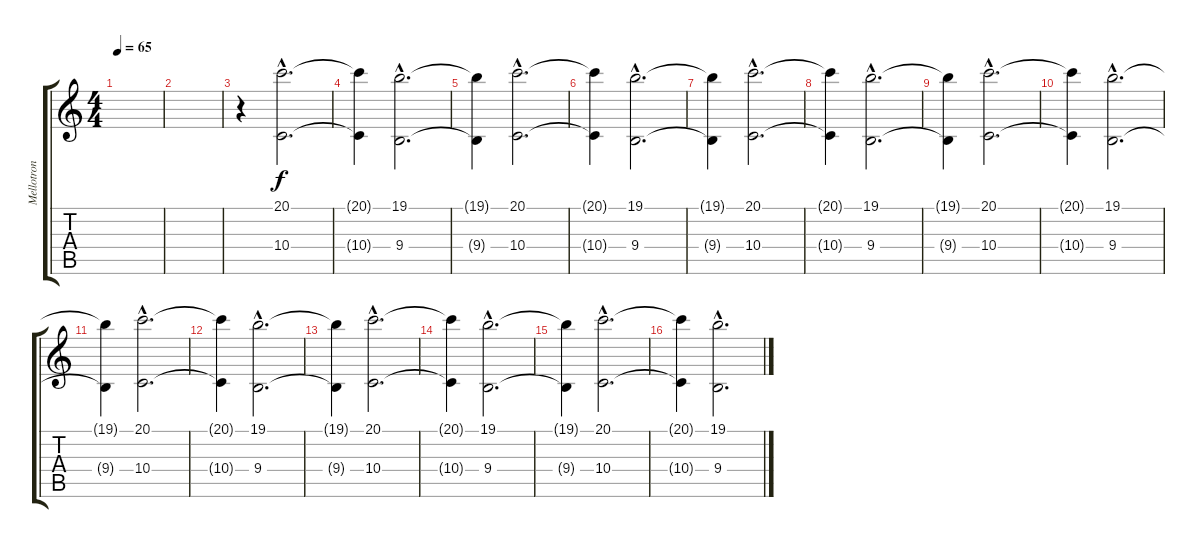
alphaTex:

\track ("Mellotron Strings (Ian McDonald)" "Mellotron ") {instrument stringensemble1}
\staff {score tabs}
\tuning (E4 B3 G3 D3 A2 E2) {hide}
\ts (4 4)
\tempo 65
\clef g2
\ks c
|
|
r.4 (20.1{hac} 10.4{hac}).2{d} |
(20.1{t} 10.4{t}).4 (19.1{hac} 9.4{hac}).2{d} |
(19.1{t} 9.4{t}).4 (20.1{hac} 10.4{hac}).2{d} |
(20.1{t} 10.4{t}).4 (19.1{hac} 9.4{hac}).2{d} |
(19.1{t} 9.4{t}).4 (20.1{hac} 10.4{hac}).2{d} |
(20.1{t} 10.4{t}).4 (19.1{hac} 9.4{hac}).2{d} |
(19.1{t} 9.4{t}).4 (20.1{hac} 10.4{hac}).2{d} |
(20.1{t} 10.4{t}).4 (19.1{hac} 9.4{hac}).2{d} |
(19.1{t} 9.4{t}).4 (20.1{hac} 10.4{hac}).2{d} |
(20.1{t} 10.4{t}).4 (19.1{hac} 9.4{hac}).2{d} |
(19.1{t} 9.4{t}).4 (20.1{hac} 10.4{hac}).2{d} |
(20.1{t} 10.4{t}).4 (19.1{hac} 9.4{hac}).2{d} |
(19.1{t} 9.4{t}).4 (20.1{hac} 10.4{hac}).2{d} |
(20.1{t} 10.4{t}).4 (19.1{hac} 9.4{hac}).2{d}
